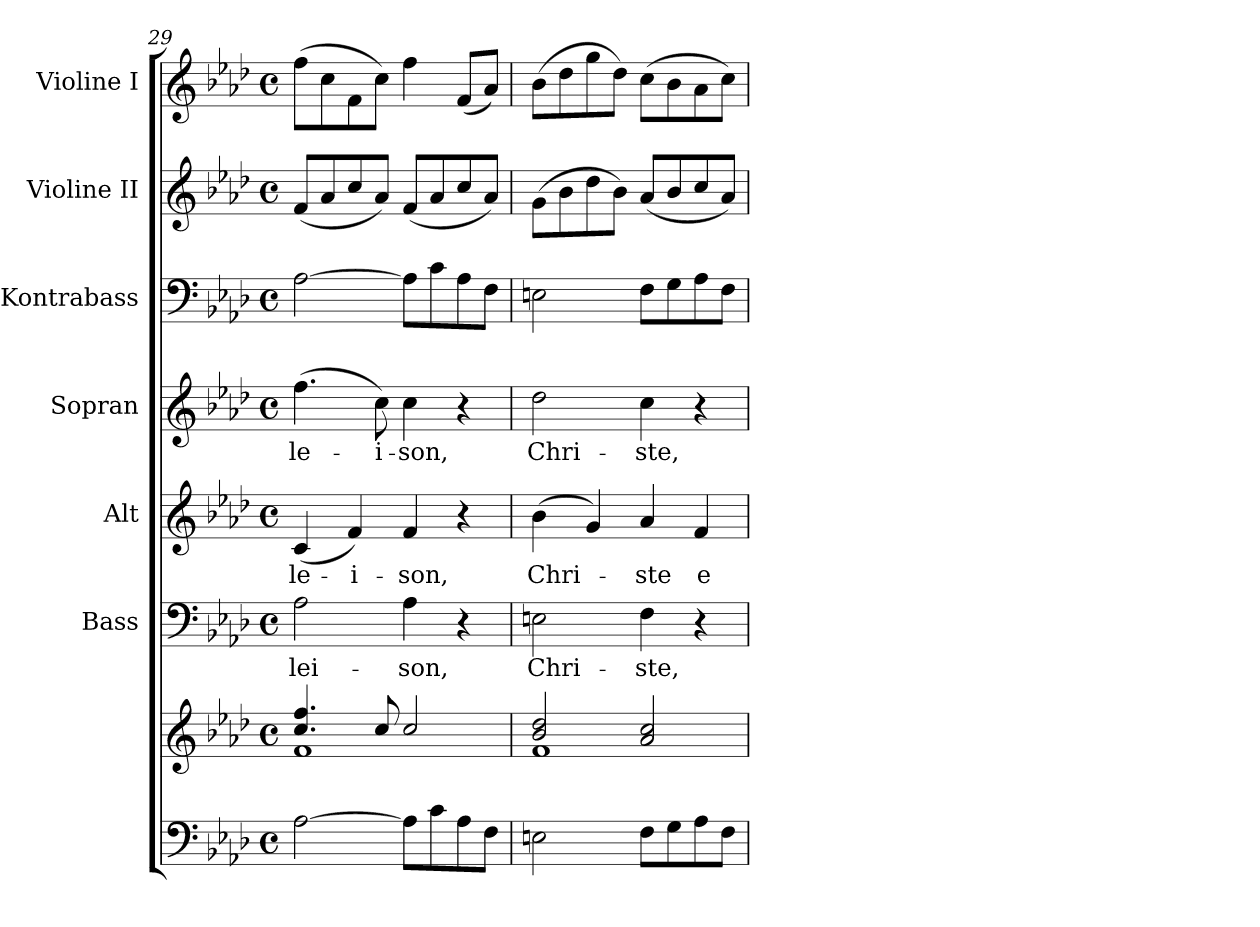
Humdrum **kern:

**kern	**kern	**kern	**text	**kern	**text	**kern	**text	**kern	**kern	**kern
*part7	*part7	*part6	*part6	*part5	*part5	*part4	*part4	*part3	*part2	*part1
*staff8	*staff7	*staff6	*staff6	*staff5	*staff5	*staff4	*staff4	*staff3	*staff2	*staff1
*	*	*I"Bass	*	*I"Alt	*	*I"Sopran	*	*I"Kontrabass	*I"Violine II	*I"Violine I
*	*	*I'B.	*	*I'A.	*	*I'S.	*	*I'Kb.	*I'Vl. II	*I'Vl. I
*clefF4	*clefG2	*clefF4	*	*clefG2	*	*clefG2	*	*clefF4	*clefG2	*clefG2
*	*	*	*	*	*	*	*	*ITrd7c12	*	*
*k[b-e-a-d-]	*k[b-e-a-d-]	*k[b-e-a-d-]	*	*k[b-e-a-d-]	*	*k[b-e-a-d-]	*	*k[b-e-a-d-]	*k[b-e-a-d-]	*k[b-e-a-d-]
*A-:	*A-:	*A-:	*	*A-:	*	*A-:	*	*A-:	*A-:	*A-:
*M4/4	*M4/4	*M4/4	*	*M4/4	*	*M4/4	*	*M4/4	*M4/4	*M4/4
*met(c)	*met(c)	*met(c)	*	*met(c)	*	*met(c)	*	*met(c)	*met(c)	*met(c)
=29	=29	=29	=29	=29	=29	=29	=29	=29	=29	=29
*	*^	*	*	*	*	*	*	*	*	*
!	!	!	!	!LO:LY:b	!	!LO:LY:b	!	!LO:LY:b	!	!	!
[2A-\	4.cc/ 4.ff/	1f	2A-\	-lei-	(<4c/	-le-	(>4.ff\	-le-	[2AA-\	(<8f/L	(>8ff\L
.	.	.	.	.	.	.	.	.	.	8a-/	8cc\
!	!	!	!	!	!	!LO:LY:b	!	!	!	!	!
.	.	.	.	.	4f/)	-i-	.	.	.	8cc/	8f\
!	!	!	!	!	!	!	!	!LO:LY:b	!	!	!
.	8cc/	.	.	.	.	.	8cc\)	-i-	.	8a-/J)	8cc\J)
!	!	!	!	!LO:LY:b	!	!LO:LY:b	!	!LO:LY:b	!	!	!
8A-\L]	2cc/	.	4A-\	-son,	4f/	-son,	4cc\	-son,	8AA-\L]	(<8f/L	4ff\
8c\	.	.	.	.	.	.	.	.	8C\	8a-/	.
8A-\	.	.	4r	.	4r	.	4r	.	8AA-\	8cc/	(<8f/L
8F\J	.	.	.	.	.	.	.	.	8FF\J	8a-/J)	8a-/J)
=30	=30	=30	=30	=30	=30	=30	=30	=30	=30	=30	=30
!	!	!	!	!LO:LY:b	!	!LO:LY:b	!	!LO:LY:b	!	!	!
2En\	2b-/ 2dd-/	1f	2En\	Chri-	(>4b-\	Chri-	2dd-\	Chri-	2EEn\	(>8g\L	(>8b-\L
.	.	.	.	.	.	.	.	.	.	8b-\	8dd-\
.	.	.	.	.	4g/)	.	.	.	.	8dd-\	8gg\
.	.	.	.	.	.	.	.	.	.	8b-\J)	8dd-\J)
!	!	!	!	!LO:LY:b	!	!LO:LY:b	!	!LO:LY:b	!	!	!
8F\L	2a-/ 2cc/	.	4F\	-ste,	4a-/	-ste	4cc\	-ste,	8FF\L	(<8a-/L	(>8cc\L
8G\	.	.	.	.	.	.	.	.	8GG\	8b-/	8b-\
!	!	!	!	!	!	!LO:LY:b	!	!	!	!	!
8A-\	.	.	4r	.	4f/	e-	4r	.	8AA-\	8cc/	8a-\
8F\J	.	.	.	.	.	.	.	.	8FF\J	8a-/J)	8cc\J)
*	*v	*v	*	*	*	*	*	*	*	*	*
=	=	=	=	=	=	=	=	=	=	=
*-	*-	*-	*-	*-	*-	*-	*-	*-	*-	*-
